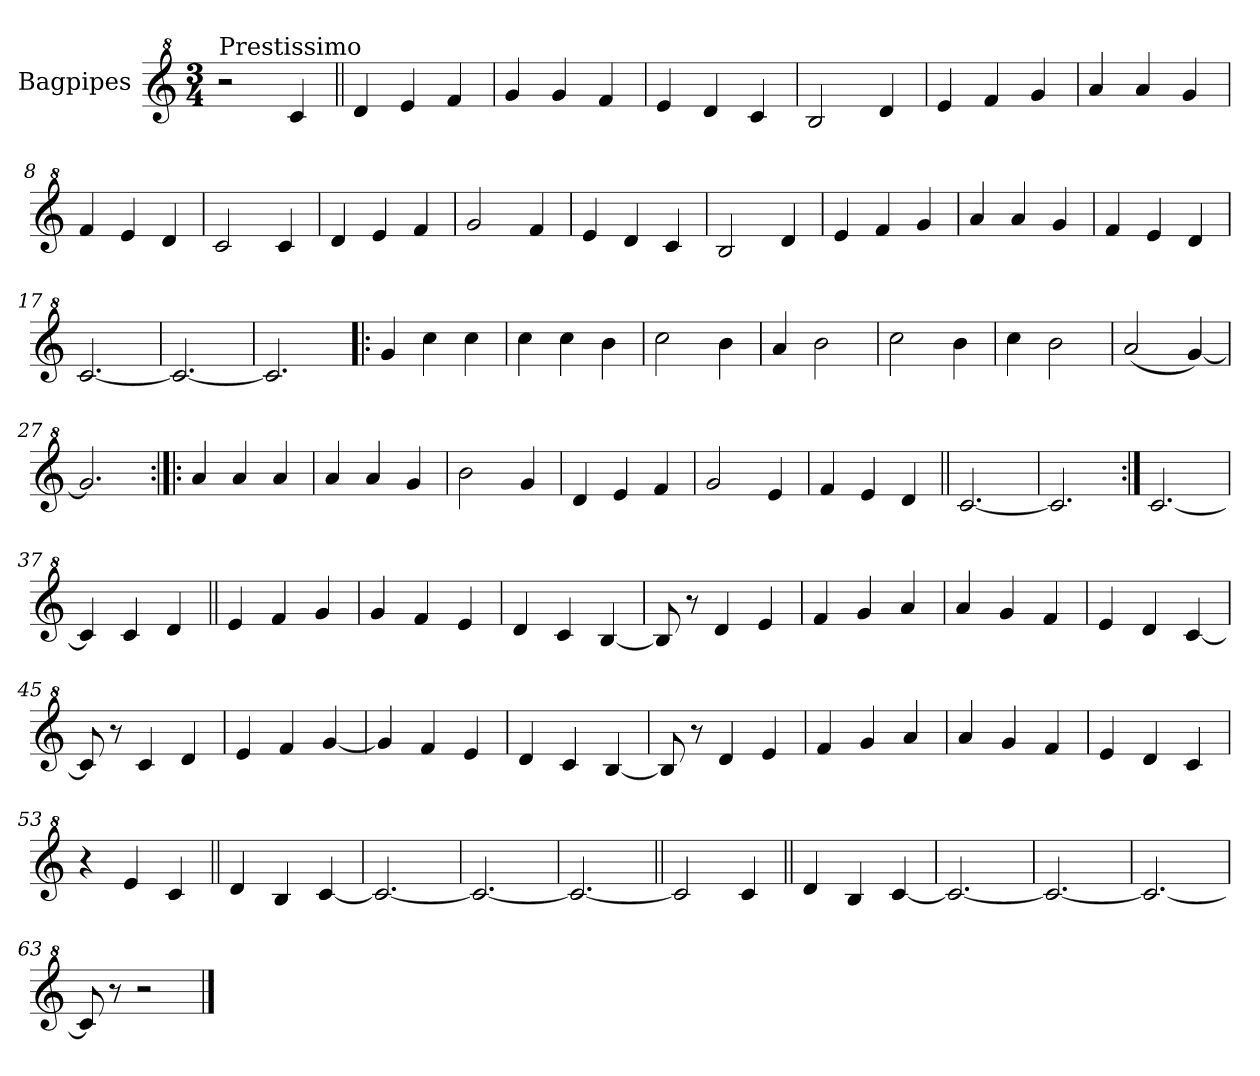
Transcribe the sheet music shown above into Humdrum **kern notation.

**kern
*part1
*staff1
*I"Bagpipes
*I'Bag
*clefG^2
*k[]
*C:
*M3/4
=1
!LO:TX:a:t=Prestissimo
2r
4cc/
=2||
4dd/
4ee/
4ff/
=3
4gg/
4gg/
4ff/
=4
4ee/
4dd/
4cc/
=5
2b/
4dd/
=6
4ee/
4ff/
4gg/
=7
4aa/
4aa/
4gg/
=8
4ff/
4ee/
4dd/
=9
2cc/
4cc/
=10
4dd/
4ee/
4ff/
=11
2gg/
4ff/
=12
4ee/
4dd/
4cc/
=13
2b/
4dd/
!!LO:LB:g=z
=14
4ee/
4ff/
4gg/
=15
4aa/
4aa/
4gg/
=16
4ff/
4ee/
4dd/
=17
[2.cc/
=18
2.cc/_
=19
2.cc/]
=20!|:
4gg/
4ccc\
4ccc\
=21
4ccc\
4ccc\
4bb\
=22
2ccc\
4bb\
=23
4aa/
2bb\
=24
2ccc\
4bb\
=25
4ccc\
2bb\
=26
(2aa/
[4gg/)
=27
2.gg/]
=28:|!|:
4aa/
4aa/
4aa/
!!LO:LB:g=z
=29
4aa/
4aa/
4gg/
=30
2bb\
4gg/
=31
4dd/
4ee/
4ff/
=32
2gg/
4ee/
=33
4ff/
4ee/
4dd/
=34||
[2.cc/
=35
2.cc/]
=36:|!
[2.cc/
=37
4cc/]
4cc/
4dd/
=38||
4ee/
4ff/
4gg/
=39
4gg/
4ff/
4ee/
=40
4dd/
4cc/
[4b/
=41
8b/]
8r
4dd/
4ee/
=42
4ff/
4gg/
4aa/
!!LO:LB:g=z
=43
4aa/
4gg/
4ff/
=44
4ee/
4dd/
[4cc/
=45
8cc/]
8r
4cc/
4dd/
=46
4ee/
4ff/
[4gg/
=47
4gg/]
4ff/
4ee/
=48
4dd/
4cc/
[4b/
=49
8b/]
8r
4dd/
4ee/
=50
4ff/
4gg/
4aa/
=51
4aa/
4gg/
4ff/
=52
4ee/
4dd/
4cc/
=53
4r
4ee/
4cc/
=54||
4dd/
4b/
[4cc/
!!LO:LB:g=z
=55
2.cc/_
=56
2.cc/_
=57
2.cc/_
=58||
2cc/]
4cc/
=59||
4dd/
4b/
[4cc/
=60
2.cc/_
=61
2.cc/_
=62
2.cc/_
=63
8cc/]
8r
2r
==
*-
